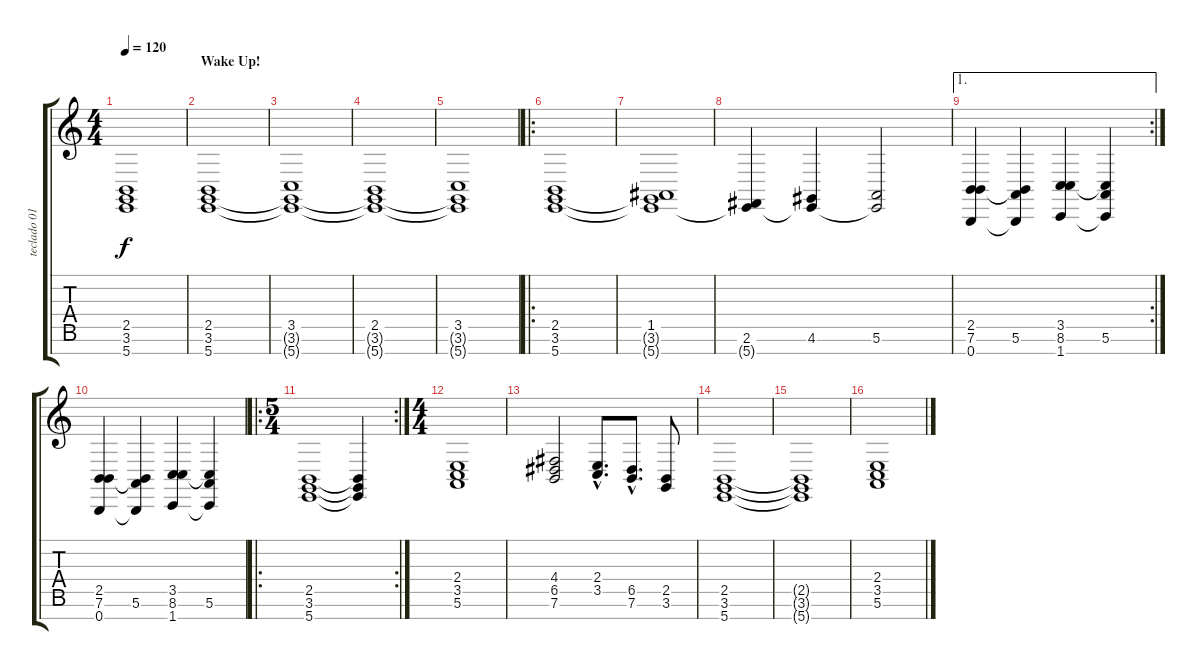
\track ("teclado 01" "teclado 01") {instrument stringensemble1}
\staff {score tabs}
\tuning (E4 B3 G3 D3 A2 E2 B1) {hide}
\ts (4 4)
\tempo 120
\clef g2
\ks c
(2.5{t} 3.6{t} 5.7{t}).1{dy f} |
\section ("" "Wake Up!")
(2.5 3.6 5.7).1 |
(3.5 3.6{t} 5.7{t}).1 |
(2.5 3.6{t} 5.7{t}).1 |
(3.5 3.6{t} 5.7{t}).1 |
\ro
(2.5 3.6 5.7).1 |
(1.5 3.6{t} 5.7{t}).1 |
(2.6 5.7{t}).4 (4.6 5.7{t}).4 (5.6 5.7{t}).2 |
\ae 1
\rc 2
(2.5 7.6 0.7).4 (2.5{t} 5.6 0.7{t}).4 (3.5 8.6 1.7).4 (3.5{t} 5.6 1.7{t}).4 |
(2.5 7.6 0.7).4 (2.5{t} 5.6 0.7{t}).4 (3.5 8.6 1.7).4 (3.5{t} 5.6 1.7{t}).4 |
\ro
\rc 2
\ts (5 4)
(2.5 3.6 5.7).1 (2.5{t} 3.6{t} 5.7{t}).4 |
\ts (4 4)
(2.4 3.5 5.6).1 |
(4.4 6.5 7.6).2 (2.4{hac} 3.5{hac}).8{d} (6.5{hac} 7.6{hac}).8{d} (2.5 3.6).8 |
(2.5 3.6 5.7).1 |
(2.5{t} 3.6{t} 5.7{t}).1 |
(2.4 3.5 5.6).1
